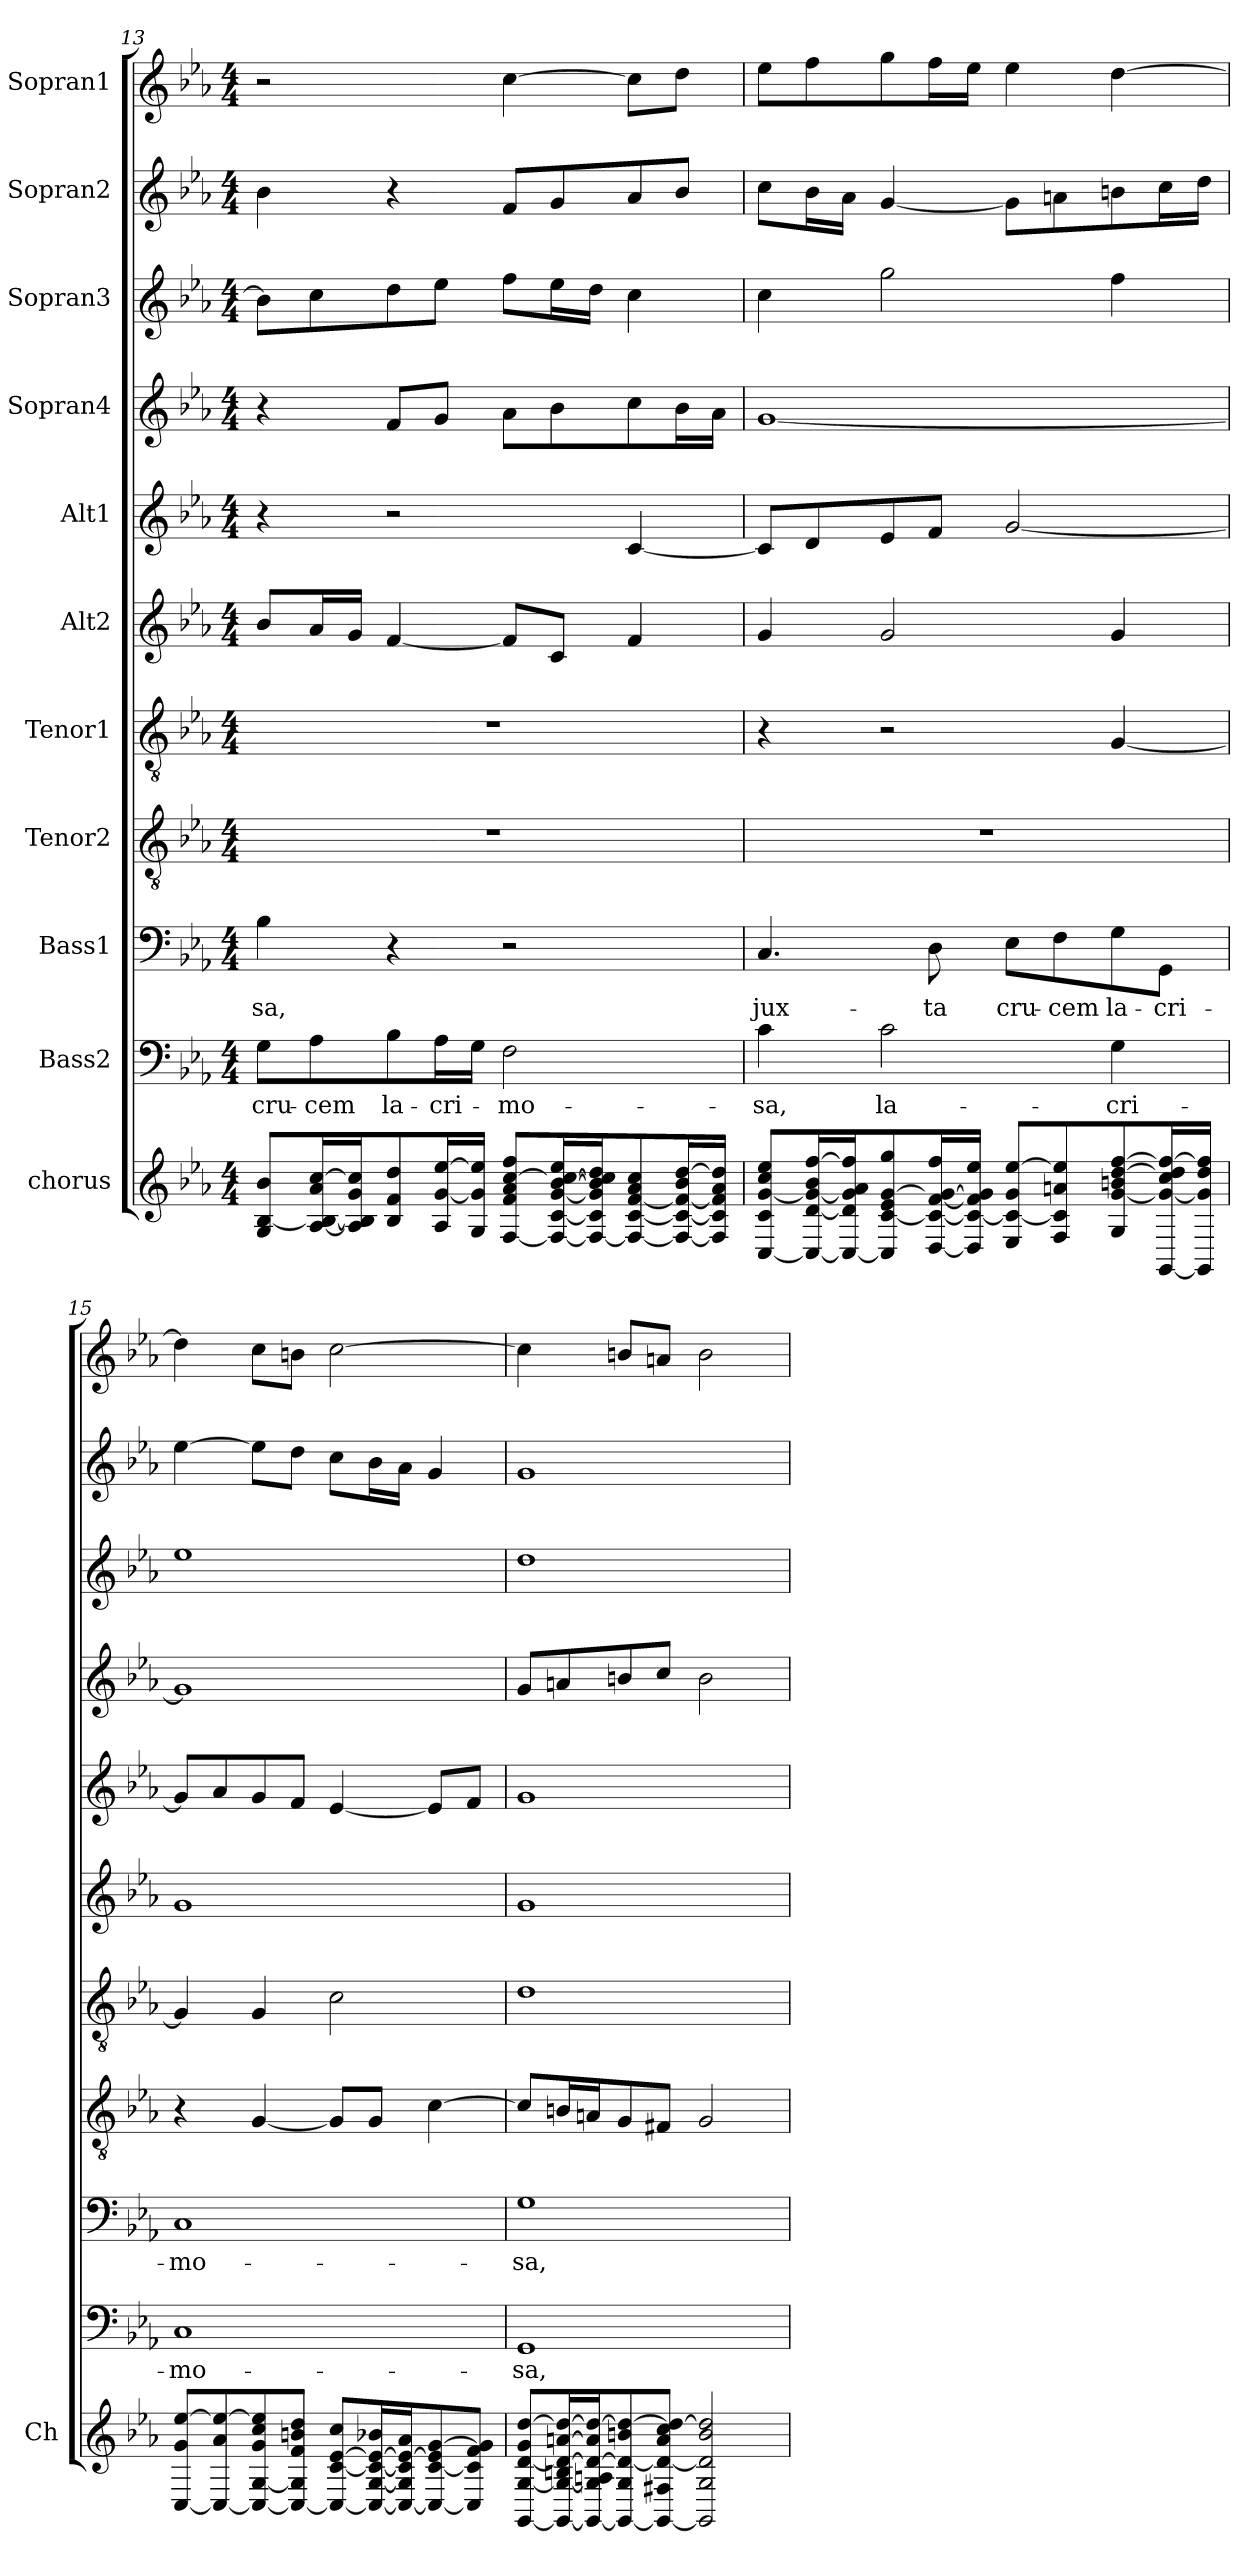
**kern	**kern	**text	**kern	**text	**kern	**kern	**kern	**kern	**kern	**kern	**kern	**kern
*part11	*part10	*part10	*part9	*part9	*part8	*part7	*part6	*part5	*part4	*part3	*part2	*part1
*staff11	*staff10	*staff10	*staff9	*staff9	*staff8	*staff7	*staff6	*staff5	*staff4	*staff3	*staff2	*staff1
*I"chorus	*I"Bass2	*	*I"Bass1	*	*I"Tenor2	*I"Tenor1	*I"Alt2	*I"Alt1	*I"Sopran4	*I"Sopran3	*I"Sopran2	*I"Sopran1
*I'Ch	*	*	*	*	*	*	*	*	*	*	*	*
!!LO:PB:g=z
*clefG2	*clefF4	*	*clefF4	*	*clefGv2	*clefGv2	*clefG2	*clefG2	*clefG2	*clefG2	*clefG2	*clefG2
*k[b-e-a-]	*k[b-e-a-]	*	*k[b-e-a-]	*	*k[b-e-a-]	*k[b-e-a-]	*k[b-e-a-]	*k[b-e-a-]	*k[b-e-a-]	*k[b-e-a-]	*k[b-e-a-]	*k[b-e-a-]
*E-:	*E-:	*	*E-:	*	*E-:	*E-:	*E-:	*E-:	*E-:	*E-:	*E-:	*E-:
*M4/4	*M4/4	*	*M4/4	*	*M4/4	*M4/4	*M4/4	*M4/4	*M4/4	*M4/4	*M4/4	*M4/4
=13	=13	=13	=13	=13	=13	=13	=13	=13	=13	=13	=13	=13
8G/ [8B-/ 8b-/L	8G\L	cru-	4B-\	-sa,	1r	1r	8b-/L	4r	4r	8b-\L]	4b-\	2r
[16A-/ 16B-/_ 16a-/ [16cc/L	8A-\	-cem	.	.	.	.	16a-/L	.	.	8cc\	.	.
16A-/] 16B-/] 16g/ 16cc/]J	.	.	.	.	.	.	16g/JJ	.	.	.	.	.
8B-/ 8f/ 8dd/	8B-\	la-	4r	.	.	.	[4f/	2r	8f/L	8dd\	4r	.
16A-/ [16g/ [16ee-/L	16A-\L	-cri-	.	.	.	.	.	.	8g/J	8ee-\J	.	.
16G/ 16g/] 16ee-/]JJ	16G\JJ	.	.	.	.	.	.	.	.	.	.	.
[8F/ 8f/ 8a-/ [8cc/ 8ff/L	2F\	-mo-	2r	.	.	.	8f/L]	.	8a-\L	8ff\L	8f/L	[4cc\
16F/_ [16c/ [16g/ [16b-/ 16cc/_ 16ee-/L	.	.	.	.	.	.	8c/J	.	8b-\	16ee-\L	8g/	.
16F/_ 16c/] 16g/] 16b-/] 16cc/] 16dd/J	.	.	.	.	.	.	.	.	.	16dd\JJ	.	.
8F/_ [8c/ [8f/ 8a-/ 8cc/	.	.	.	.	.	.	4f/	[4c/	8cc\	4cc\	8a-/	8cc\L]
16F/_ 16c/_ 16f/_ 16b-/ [16dd/L	.	.	.	.	.	.	.	.	16b-\L	.	8b-/J	8dd\J
16F/] 16c/] 16f/] 16a-/ 16dd/]JJ	.	.	.	.	.	.	.	.	16a-\JJ	.	.	.
=14	=14	=14	=14	=14	=14	=14	=14	=14	=14	=14	=14	=14
[8C/ 8c/ [8g/ 8cc/ 8ee-/L	4c\	-sa,	4.C/	jux-	1r	4r	4g/	8c/L]	[1g	4cc\	8cc\L	8ee-\L
16C/_ [16d/ 16g/_ 16b-/ [16ff/L	.	.	.	.	.	.	.	8d/	.	.	16b-\L	8ff\
16C/_ 16d/] 16g/] 16a-/ 16ff/]J	.	.	.	.	.	.	.	.	.	.	16a-\JJ	.
8C/] [8c/ 8e-/ [8g/ 8gg/	2c\	la-	.	.	.	2r	2g/	8e-/	.	2gg\	[4g/	8gg\
[16D/ 16c/_ [16f/ 16g/_ 16ff/L	.	.	8D\	-ta	.	.	.	8f/J	.	.	.	16ff\L
16D/] 16c/_ 16f/] 16g/] 16ee-/JJ	.	.	.	.	.	.	.	.	.	.	.	16ee-\JJ
8E-/ 8c/_ 8g/ [8ee-/L	.	.	8E-\L	cru-	.	.	.	[2g/	.	.	8g\L]	4ee-\
8F/ 8c/] 8an/ 8ee-/]	.	.	8F\	-cem	.	.	.	.	.	.	8an\	.
8G/ [8g/ 8bn/ [8dd/ [8ff/	4G\	-cri-	8G\	la-	.	[4G/	4g/	.	.	4ff\	8bn\	[4dd\
[16GG/ 16g/_ 16cc/ 16dd/] 16ff/_L	.	.	8GG\J	-cri-	.	.	.	.	.	.	16cc\L	.
16GG/] 16g/] 16dd/ 16ff/]JJ	.	.	.	.	.	.	.	.	.	.	16dd\JJ	.
!!LO:PB:g=z
=15	=15	=15	=15	=15	=15	=15	=15	=15	=15	=15	=15	=15
[8C/ 8g/ [8ee-/L	1C	-mo-	1C	-mo-	4r	4G/]	1g	8g/L]	1g]	1ee-	[4ee-\	4dd\]
8C/_ 8a-/ 8ee-/_	.	.	.	.	.	.	.	8a-/	.	.	.	.
8C/_ [8G/ 8g/ 8cc/ 8ee-/]	.	.	.	.	[4G/	4G/	.	8g/	.	.	8ee-\L]	8cc\L
8C/_ 8G/] 8f/ 8bn/ 8dd/J	.	.	.	.	.	.	.	8f/J	.	.	8dd\J	8bn\J
8C/_ [8c/ [8e-/ 8cc/L	.	.	.	.	8G/L]	2c\	.	[4e-/	.	.	8cc\L	[2cc\
16C/_ [16G/ 16c/_ 16e-/_ 16b-X/L	.	.	.	.	8G/J	.	.	.	.	.	16b-\L	.
16C/_ 16G/] 16c/] 16e-/_ 16a-/J	.	.	.	.	.	.	.	.	.	.	16a-\JJ	.
8C/_ [8c/ 8e-/] [8g/	.	.	.	.	[4c\	.	.	8e-/L]	.	.	4g/	.
8C/] 8c/] 8f/ 8g/]J	.	.	.	.	.	.	.	8f/J	.	.	.	.
=16	=16	=16	=16	=16	=16	=16	=16	=16	=16	=16	=16	=16
[8GG/ [8G/ [8d/ 8g/ [8dd/L	1GG	-sa,	1G	-sa,	8c/L]	1d	1g	1g	8g/L	1dd	1g	4cc\]
16GG/_ 16G/_ 16Bn/ 16d/_ [16an/ 16dd/_L	.	.	.	.	16Bn/L	.	.	.	8an/	.	.	.
16GG/_ 16G/] 16An/ 16d/_ 16a/] 16dd/_J	.	.	.	.	16An/J	.	.	.	.	.	.	.
8GG/_ 8G/ 8d/_ 8bn/ 8dd/_	.	.	.	.	8G/	.	.	.	8bn/	.	.	8bn/L
8GG/_ 8F#X/ 8d/_ 8a/ 8cc/ 8dd/_J	.	.	.	.	8F#X/J	.	.	.	8cc/J	.	.	8an/J
2GG/] 2G/ 2d/] 2b/ 2dd/]	.	.	.	.	2G/	.	.	.	2b\	.	.	2b\
=	=	=	=	=	=	=	=	=	=	=	=	=
*-	*-	*-	*-	*-	*-	*-	*-	*-	*-	*-	*-	*-
